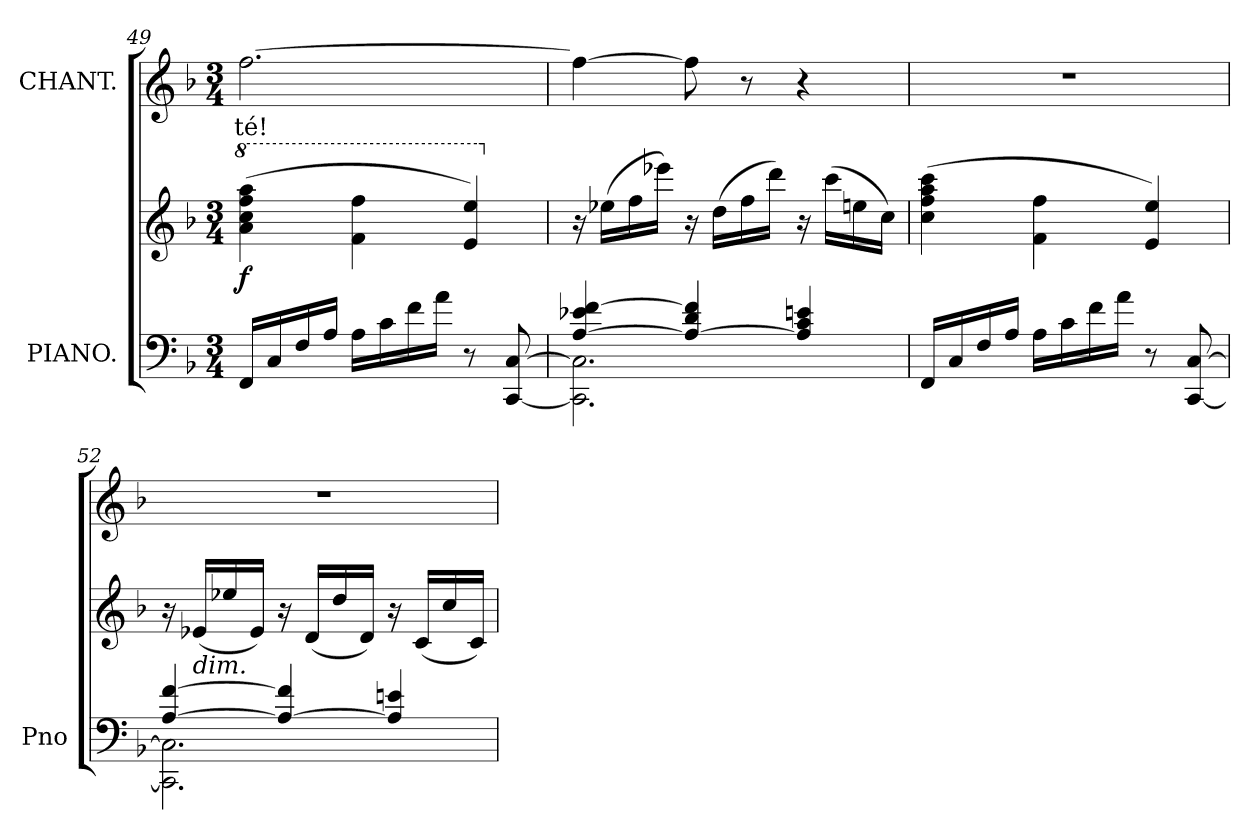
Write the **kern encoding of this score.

**kern	**kern	**dynam	**kern	**text
*part2	*part2	*part2	*part1	*part1
*staff3	*staff2	*staff2/3	*staff1	*staff1
*I"PIANO.	*	*	*I"CHANT.	*
*I'Pno	*	*	*	*
*clefF4	*clefG2	*	*clefG2	*
*k[b-]	*k[b-]	*	*k[b-]	*
*M3/4	*M3/4	*	*M3/4	*
*	*8va	*	*	*
=49	=49	=49	=49	=49
!	!	!LO:DY:b	!	!
16FF/LL	(4aa\ 4ccc\ 4fff\ 4aaa\	f	[2.ff\	-té!
16C/	.	.	.	.
16F/	.	.	.	.
16A/JJ	.	.	.	.
16A\LL	4ff\ 4fff\	.	.	.
16c\	.	.	.	.
16f\	.	.	.	.
16a\JJ	.	.	.	.
8r	4ee/ 4eee/)	.	.	.
[<8CC/ [8C/	.	.	.	.
=50	=50	=50	=50	=50
*^	*	*	*	*
*	*	*X8va	*	*	*
[4A/ 4e-X/ [4f/	2.CC\] 2.C\]	16r	.	4ff\_	.
.	.	(16ee-X\LL	.	.	.
.	.	16ff\	.	.	.
.	.	16eee-X\JJ)	.	.	.
4A/_ 4d/ 4f/]	.	16r	.	8ff\]	.
.	.	(16dd\LL	.	.	.
.	.	16ff\	.	8r	.
.	.	16ddd\JJ)	.	.	.
4A/] 4c/ 4en/	.	16r	.	4r	.
.	.	(16ccc\LL	.	.	.
.	.	16een\	.	.	.
.	.	16cc\JJ)	.	.	.
*v	*v	*	*	*	*
=51	=51	=51	=51	=51
16FF/LL	(4cc\ 4ff\ 4aa\ 4ccc\	.	2.r	.
16C/	.	.	.	.
16F/	.	.	.	.
16A/JJ	.	.	.	.
16A\LL	4f\ 4ff\	.	.	.
16c\	.	.	.	.
16f\	.	.	.	.
16a\JJ	.	.	.	.
8r	4e/ 4ee/)	.	.	.
[<8CC/ [8C/	.	.	.	.
=52	=52	=52	=52	=52
*^	*	*	*	*
[4A/ [4f/	2.CC\] 2.C\]	16r	.	2.r	.
!	!	!LO:TX:b:i:t=dim.	!	!	!
.	.	(16e-X/LL	.	.	.
.	.	16ee-X/	.	.	.
.	.	16e-/JJ)	.	.	.
4A/_ 4f/]	.	16r	.	.	.
.	.	(16d/LL	.	.	.
.	.	16dd/	.	.	.
.	.	16d/JJ)	.	.	.
4A/] 4en/	.	16r	.	.	.
.	.	(16c/LL	.	.	.
.	.	16cc/	.	.	.
.	.	16c/JJ)	.	.	.
*v	*v	*	*	*	*
=	=	=	=	=
*-	*-	*-	*-	*-
